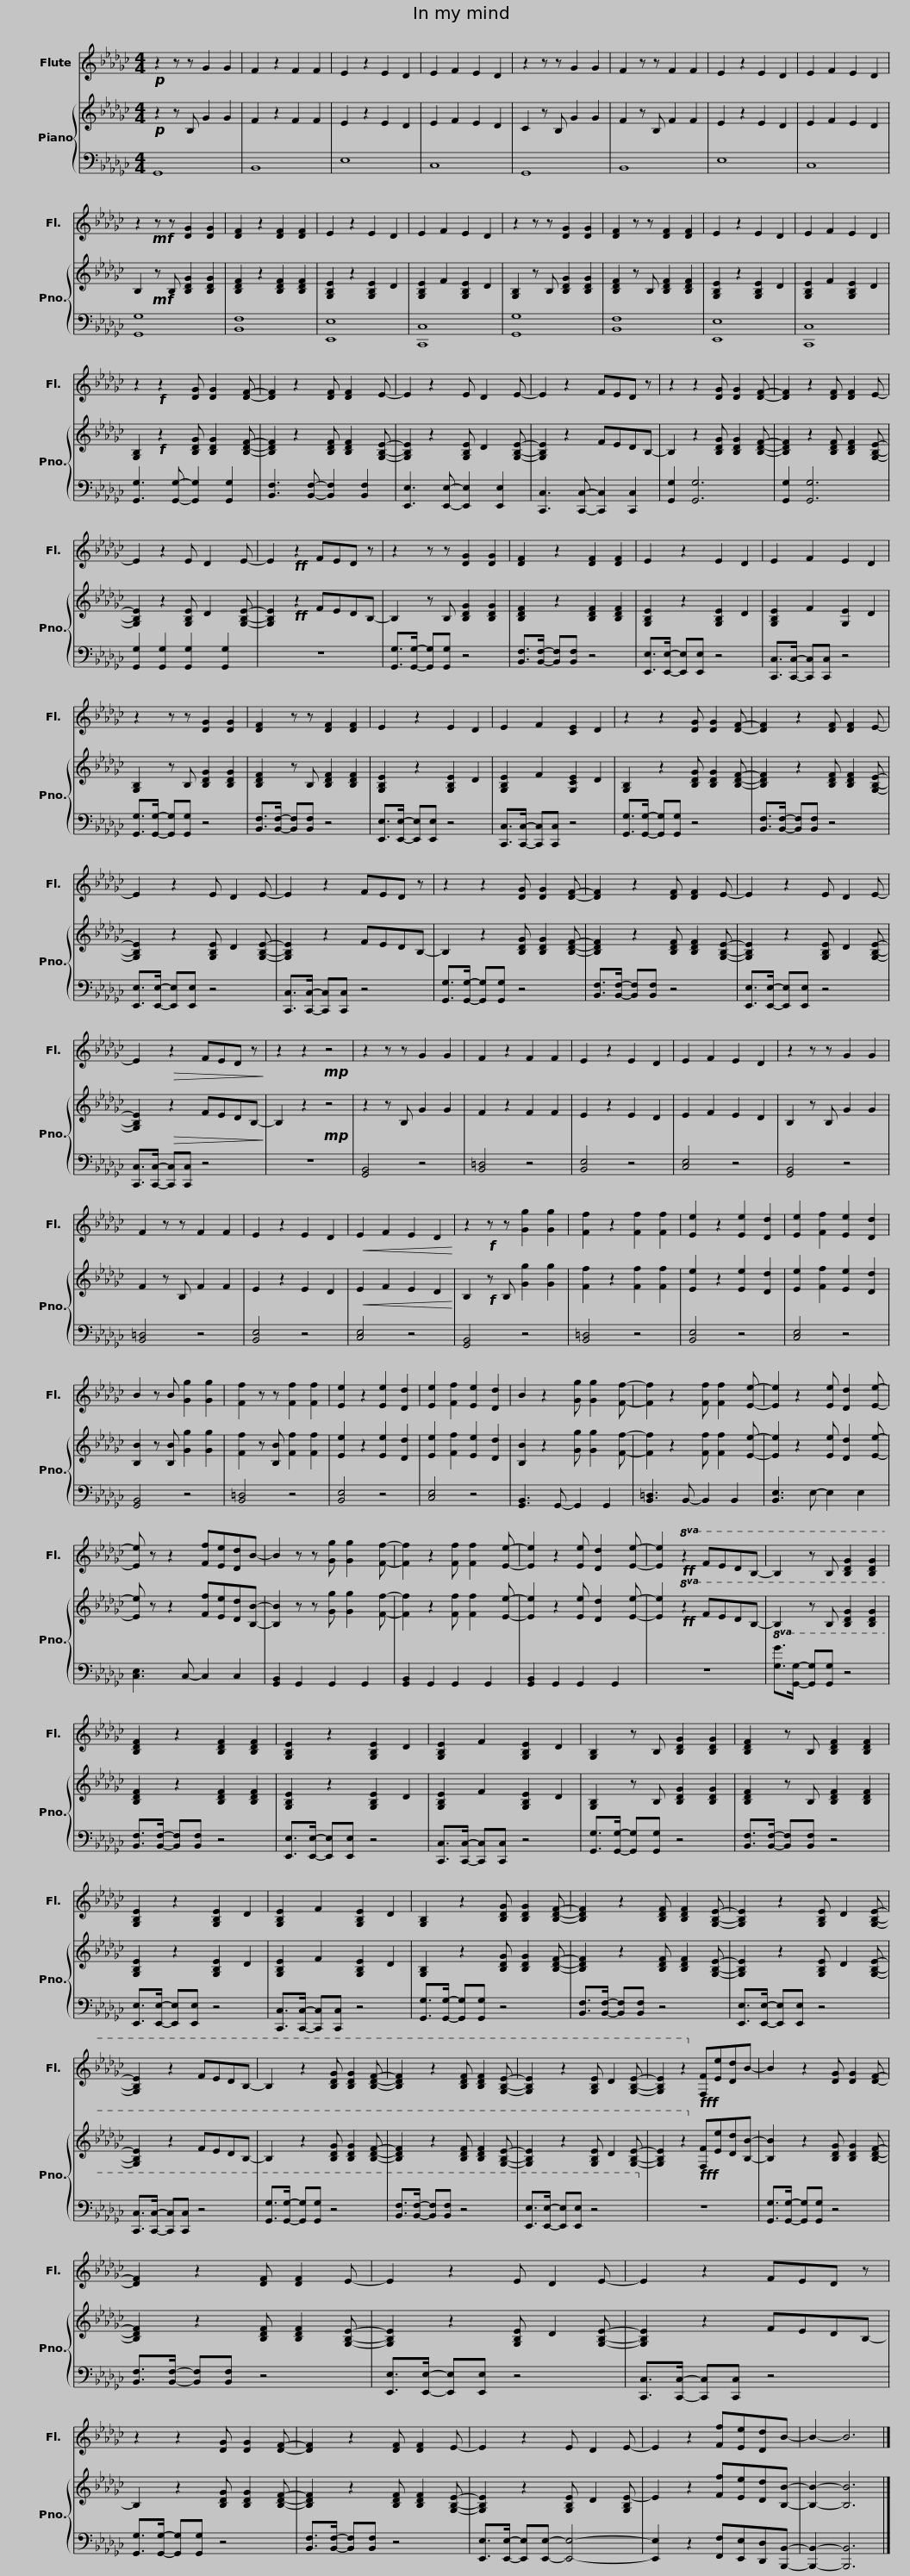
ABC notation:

X:1
%%score 1 { 2 | 3 }
L:1/8
M:4/4
I:linebreak $
K:Gb
V:1 treble
V:2 treble
V:3 bass
V:1
!p! z2 z z G2 G2 | F2 z2 F2 F2 | E2 z2 E2 D2 | E2 F2 E2 D2 | z2 z z G2 G2 | %5
 F2 z z F2 F2 | E2 z2 E2 D2 |$ E2 F2 E2 D2 | z2!mf! z z [DG]2 [DG]2 | [DF]2 z2 [DF]2 [DF]2 | %10
 E2 z2 E2 D2 | E2 F2 E2 D2 | z2 z z [DG]2 [DG]2 | [DF]2 z z [DF]2 [DF]2 |$ E2 z2 E2 D2 | %15
 E2 F2 E2 D2 | z2!f! z2 [DG] [DG]2 [DF]- | [DF]2 z2 [DF] [DF]2 E- | E2 z2 E D2 E- |$ E2 z2 FED z | %20
 z2 z2 [DG] [DG]2 [DF]- | [DF]2 z2 [DF] [DF]2 E- | E2 z2 E D2 E- | E2!ff! z2 FED z |$ z2 z z [DG]2 [DG]2 | %25
 [DF]2 z2 [DF]2 [DF]2 | E2 z2 E2 D2 | E2 F2 E2 D2 | z2 z z [DG]2 [DG]2 |$ [DF]2 z z [DF]2 [DF]2 | %30
 E2 z2 E2 D2 | E2 F2 [CE]2 D2 | z2 z2 [DG] [DG]2 [DF]- |$ [DF]2 z2 [DF] [DF]2 E- | E2 z2 E D2 E- | %35
 E2 z2 FED z | z2 z2 [DG] [DG]2 [DF]- |$ [DF]2 z2 [DF] [DF]2 E- | E2 z2 E D2 E- | E2!>(! z2 FED z!>)! | %40
 z2 z2!mp! z4 | z2 z z G2 G2 |$ F2 z2 F2 F2 | E2 z2 E2 D2 | E2 F2 E2 D2 | %45
 z2 z z G2 G2 | F2 z z F2 F2 | E2 z2 E2 D2 |!<(! E2 F2 E2 D2!<)! | z2!f! z z [Gg]2 [Gg]2 |$ %50
 [Ff]2 z2 [Ff]2 [Ff]2 | [Ee]2 z2 [Ee]2 [Dd]2 | [Ee]2 [Ff]2 [Ee]2 [Dd]2 | B2 z B [Gg]2 [Gg]2 | [Ff]2 z z [Ff]2 [Ff]2 | %55
 [Ee]2 z2 [Ee]2 [Dd]2 | [Ee]2 [Ff]2 [Ee]2 [Dd]2 |$ B2 z2 [Gg] [Gg]2 [Ff]- | [Ff]2 z2 [Ff] [Ff]2 [Ee]- | [Ee]2 z2 [Ee] [Dd]2 [Ee]- | %60
 [Ee] z z2 [Ff][Ee][Dd]B- | B2 z z [Gg] [Gg]2 [Ff]- |$ [Ff]2 z2 [Ff] [Ff]2 [Ee]- | [Ee]2 z2 [Ee] [Dd]2 [Ee]- | [Ee]2!ff!!8va(! z2 fedB- | %65
 B2 z B [Bdg]2 [Bdg]2 | [Bdf]2 z2 [Bdf]2 [Bdf]2 |$ [GBe]2 z2 [GBe]2 d2 | [GBe]2 f2 [GBe]2 d2 | [GB]2 z B [Bdg]2 [Bdg]2 | %70
 [Bdf]2 z B [Bdf]2 [Bdf]2 | [GBe]2 z2 [GBe]2 d2 |$ [GBe]2 f2 [GBe]2 d2 | [GB]2 z2 [Bdg] [Bdg]2 [Bdf]- | [Bdf]2 z2 [Bdf] [Bdf]2 [GBe]- | %75
 [GBe]2 z2 [GBe] d2 [GBe]- |$ [GBe]2 z2 fedB- | B2 z2 [Bdg] [Bdg]2 [Bdf]- | [Bdf]2 z2 [Bdf] [Bdf]2 [GBe]- | [GBe]2 z2 [GBe] d2 [GBe]- |$ %80
 [GBe]2 z2!8va)!!fff! [Ff][Ee][Dd]B- | B2 z2 [DG] [DG]2 [DF]- | [DF]2 z2 [DF] [DF]2 E- | E2 z2 E D2 E- |$ E2 z2 FED z | %85
 z2 z2 [DG] [DG]2 [DF]- | [DF]2 z2 [DF] [DF]2 E- | E2 z2 E D2 E- |$ E2 z2 [Ff][Ee][Dd]B- | B2- B6 |] %90
V:2
!p! z2 z B, G2 G2 | F2 z2 F2 F2 | E2 z2 E2 D2 | E2 F2 E2 D2 | C2 z B, G2 G2 | %5
 F2 z B, F2 F2 | E2 z2 E2 D2 |$ E2 F2 E2 D2 | B,2!mf! z B, [B,DG]2 [B,DG]2 | [B,DF]2 z2 [B,DF]2 [B,DF]2 | %10
 [G,B,E]2 z2 [G,B,E]2 D2 | [G,B,E]2 F2 [G,B,E]2 D2 | [G,B,]2 z B, [B,DG]2 [B,DG]2 | [B,DF]2 z B, [B,DF]2 [B,DF]2 |$ [G,B,E]2 z2 [G,B,E]2 D2 | %15
 [G,B,E]2 F2 [G,B,E]2 D2 | [G,B,]2!f! z2 [B,DG] [B,DG]2 [B,DF]- | [B,DF]2 z2 [B,DF] [B,DF]2 [G,B,E]- | [G,B,E]2 z2 [G,B,E] D2 [G,B,E]- |$ [G,B,E]2 z2 FEDB,- | %20
 B,2 z2 [B,DG] [B,DG]2 [B,DF]- | [B,DF]2 z2 [B,DF] [B,DF]2 [G,B,E]- | [G,B,E]2 z2 [G,B,E] D2 [G,B,E]- | [G,B,E]2!ff! z2 FEDB,- |$ B,2 z B, [B,DG]2 [B,DG]2 | %25
 [B,DF]2 z2 [B,DF]2 [B,DF]2 | [G,B,E]2 z2 [G,B,E]2 D2 | [G,B,E]2 F2 [G,E]2 D2 | [G,B,]2 z B, [B,DG]2 [B,DG]2 |$ [B,DF]2 z B, [B,DF]2 [B,DF]2 | %30
 [G,B,E]2 z2 [G,B,E]2 D2 | [G,B,E]2 F2 [G,CE]2 D2 | [G,B,]2 z2 [B,DG] [B,DG]2 [B,DF]- |$ [B,DF]2 z2 [B,DF] [B,DF]2 [G,B,E]- | [G,B,E]2 z2 [G,B,E] D2 [G,B,E]- | %35
 [G,B,E]2 z2 FEDB,- | B,2 z2 [B,DG] [B,DG]2 [B,DF]- |$ [B,DF]2 z2 [B,DF] [B,DF]2 [G,B,E]- | [G,B,E]2 z2 [G,B,E] D2 [G,B,E]- | [G,B,E]2!>(! z2 FEDB,-!>)! | %40
 B,2 z2!mp! z4 | z2 z B, G2 G2 |$ F2 z2 F2 F2 | E2 z2 E2 D2 | E2 F2 E2 D2 | %45
 B,2 z B, G2 G2 | F2 z B, F2 F2 | E2 z2 E2 D2 |!<(! E2 F2 E2 D2!<)! | B,2!f! z B, [Gg]2 [Gg]2 |$ %50
 [Ff]2 z2 [Ff]2 [Ff]2 | [Ee]2 z2 [Ee]2 [Dd]2 | [Ee]2 [Ff]2 [Ee]2 [Dd]2 | [B,B]2 z [B,B] [Gg]2 [Gg]2 | [Ff]2 z [B,B] [Ff]2 [Ff]2 | %55
 [Ee]2 z2 [Ee]2 [Dd]2 | [Ee]2 [Ff]2 [Ee]2 [Dd]2 |$ [B,B]2 z2 [Gg] [Gg]2 [Ff]- | [Ff]2 z2 [Ff] [Ff]2 [Ee]- | [Ee]2 z2 [Ee] [Dd]2 [Ee]- | %60
 [Ee] z z2 [Ff][Ee][Dd][B,B]- | [B,B]2 z z [Gg] [Gg]2 [Ff]- |$ [Ff]2 z2 [Ff] [Ff]2 [Ee]- | [Ee]2 z2 [Ee] [Dd]2 [Ee]- | [Ee]2!ff!!8va(! z2 fedB- | %65
 B2 z B [Bdg]2 [Bdg]2 | [Bdf]2 z2 [Bdf]2 [Bdf]2 |$ [GBe]2 z2 [GBe]2 d2 | [GBe]2 f2 [GBe]2 d2 | [GB]2 z B [Bdg]2 [Bdg]2 | %70
 [Bdf]2 z B [Bdf]2 [Bdf]2 | [GBe]2 z2 [GBe]2 d2 |$ [GBe]2 f2 [GBe]2 d2 | [GB]2 z2 [Bdg] [Bdg]2 [Bdf]- | [Bdf]2 z2 [Bdf] [Bdf]2 [GBe]- | %75
 [GBe]2 z2 [GBe] d2 [GBe]- |$ [GBe]2 z2 fedB- | B2 z2 [Bdg] [Bdg]2 [Bdf]- | [Bdf]2 z2 [Bdf] [Bdf]2 [GBe]- | [GBe]2 z2 [GBe] d2 [GBe]- |$ %80
 [GBe]2 z2!8va)!!fff! [Ff][Ee][Dd][B,B]- | [B,B]2 z2 [B,DG] [B,DG]2 [B,DF]- | [B,DF]2 z2 [B,DF] [B,DF]2 [G,B,E]- | [G,B,E]2 z2 [G,B,E] D2 [G,B,E]- |$ [G,B,E]2 z2 FEDB,- | %85
 B,2 z2 [B,DG] [B,DG]2 [B,DF]- | [B,DF]2 z2 [B,DF] [B,DF]2 [G,B,E]- | [G,B,E]2 z2 [G,B,E] D2 [G,B,E-] |$ E2 z2 [Ff][Ee][Dd][B,B]- | [B,B]2- [B,B]6 |] %90
V:3
 G,,8 | B,,8 | E,8 | C,8 | G,,8 | %5
 B,,8 | E,8 |$ C,8 | [G,,G,]8 | [B,,F,]8 | %10
 [E,,E,]8 | [C,,C,]8 | [G,,G,]8 | [B,,F,]8 |$ [E,,E,]8 | %15
 [C,,C,]8 | [G,,G,]3 [G,,G,]- [G,,G,]2 [G,,G,]2 | [B,,F,]3 [B,,F,]- [B,,F,]2 [B,,F,]2 | [E,,E,]3 [E,,E,]- [E,,E,]2 [E,,E,]2 |$ [C,,C,]3 [C,,C,]- [C,,C,]2 [C,,C,]2 | %20
 [G,,G,]2 [G,,G,]6 | [G,,G,]2 [G,,G,]6 | [G,,G,]2 [G,,G,]2 [G,,G,]2 [G,,G,]2 | z8 |$ [G,,G,]>[G,,G,]- [G,,G,][G,,G,] z4 | %25
 [B,,F,]>[B,,F,]- [B,,F,][B,,F,] z4 | [E,,E,]>[E,,E,]- [E,,E,][E,,E,] z4 | [C,,C,]>[C,,C,]- [C,,C,][C,,C,] z4 | [G,,G,]>[G,,G,]- [G,,G,][G,,G,] z4 |$ [B,,F,]>[B,,F,]- [B,,F,][B,,F,] z4 | %30
 [E,,E,]>[E,,E,]- [E,,E,][E,,E,] z4 | [C,,C,]>[C,,C,]- [C,,C,][C,,C,] z4 | [G,,G,]>[G,,G,]- [G,,G,][G,,G,] z4 |$ [B,,F,]>[B,,F,]- [B,,F,][B,,F,] z4 | [E,,E,]>[E,,E,]- [E,,E,][E,,E,] z4 | %35
 [C,,C,]>[C,,C,]- [C,,C,][C,,C,] z4 | [G,,G,]>[G,,G,]- [G,,G,][G,,G,] z4 |$ [B,,F,]>[B,,F,]- [B,,F,][B,,F,] z4 | [E,,E,]>[E,,E,]- [E,,E,][E,,E,] z4 | [C,,C,]>[C,,C,]- [C,,C,][C,,C,] z4 | %40
 z8 | [G,,B,,]4 z4 |$ [B,,=D,]4 z4 | [B,,E,]4 z4 | [C,E,]4 z4 | %45
 [G,,B,,]4 z4 | [B,,=D,]4 z4 | [B,,E,]4 z4 | [C,E,]4 z4 | [G,,B,,]4 z4 |$ %50
 [B,,=D,]4 z4 | [B,,E,]4 z4 | [C,E,]4 z4 | [G,,B,,]4 z4 | [B,,=D,]4 z4 | %55
 [B,,E,]4 z4 | [C,E,]4 z4 |$ [G,,B,,]3 G,,- G,,2 G,,2 | [B,,=D,]3 B,,- B,,2 B,,2 | [B,,E,]3 E,- E,2 E,2 | %60
 [C,E,]3 C,- C,2 C,2 | [G,,B,,]2 G,,2 G,,2 G,,2 |$ [G,,B,,]2 G,,2 G,,2 G,,2 | [G,,B,,]2 G,,2 G,,2 G,,2 | z8 | %65
!8va(! [G,G]>[G,G]- [G,G][G,G] z4 | [B,F]>[B,F]- [B,F][B,F] z4 |$ [E,E]>[E,E]- [E,E][E,E] z4 | [C,C]>[C,C]- [C,C][C,C] z4 | [G,G]>[G,G]- [G,G][G,G] z4 | %70
 [B,F]>[B,F]- [B,F][B,F] z4 | [E,E]>[E,E]- [E,E][E,E] z4 |$ [C,C]>[C,C]- [C,C][C,C] z4 | [G,G]>[G,G]- [G,G][G,G] z4 | [B,F]>[B,F]- [B,F][B,F] z4 | %75
 [E,E]>[E,E]- [E,E][E,E] z4 |$ [C,C]>[C,C]- [C,C][C,C] z4 | [G,G]>[G,G]- [G,G][G,G] z4 | [B,F]>[B,F]- [B,F][B,F] z4 | [E,E]>[E,E]- [E,E][E,E] z4!8va)! |$ %80
 z8 | [G,,G,]>[G,,G,]- [G,,G,][G,,G,] z4 | [B,,F,]>[B,,F,]- [B,,F,][B,,F,] z4 | [E,,E,]>[E,,E,]- [E,,E,][E,,E,] z4 |$ [C,,C,]>[C,,C,]- [C,,C,][C,,C,] z4 | %85
 [G,,G,]>[G,,G,]- [G,,G,][G,,G,] z4 | [B,,F,]>[B,,F,]- [B,,F,][B,,F,] z4 | [E,,E,]>[E,,E,]- [E,,E,][E,,E,]- [E,,E,]4- |$ [E,,E,]2 z2 [F,,F,][E,,E,][D,,D,][B,,,B,,]- | [B,,,B,,]2- [B,,,B,,]6 |] %90
